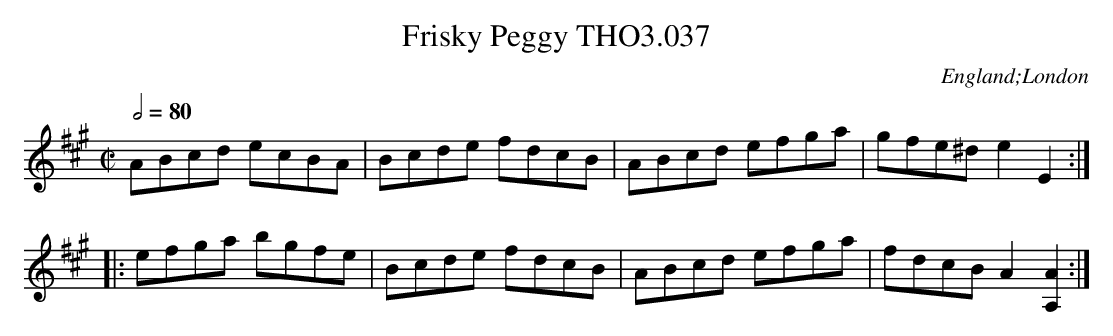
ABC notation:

X:1
T:Frisky Peggy THO3.037
O:England;London
M:C|
L:1/8
Q:1/2=80
K:A
ABcd ecBA|Bcde fdcB|ABcd efga|gfe^d e2 E2 :|
|:efga bgfe|Bcde fdcB|ABcd efga|fdcB A2[A2A,2]:|
